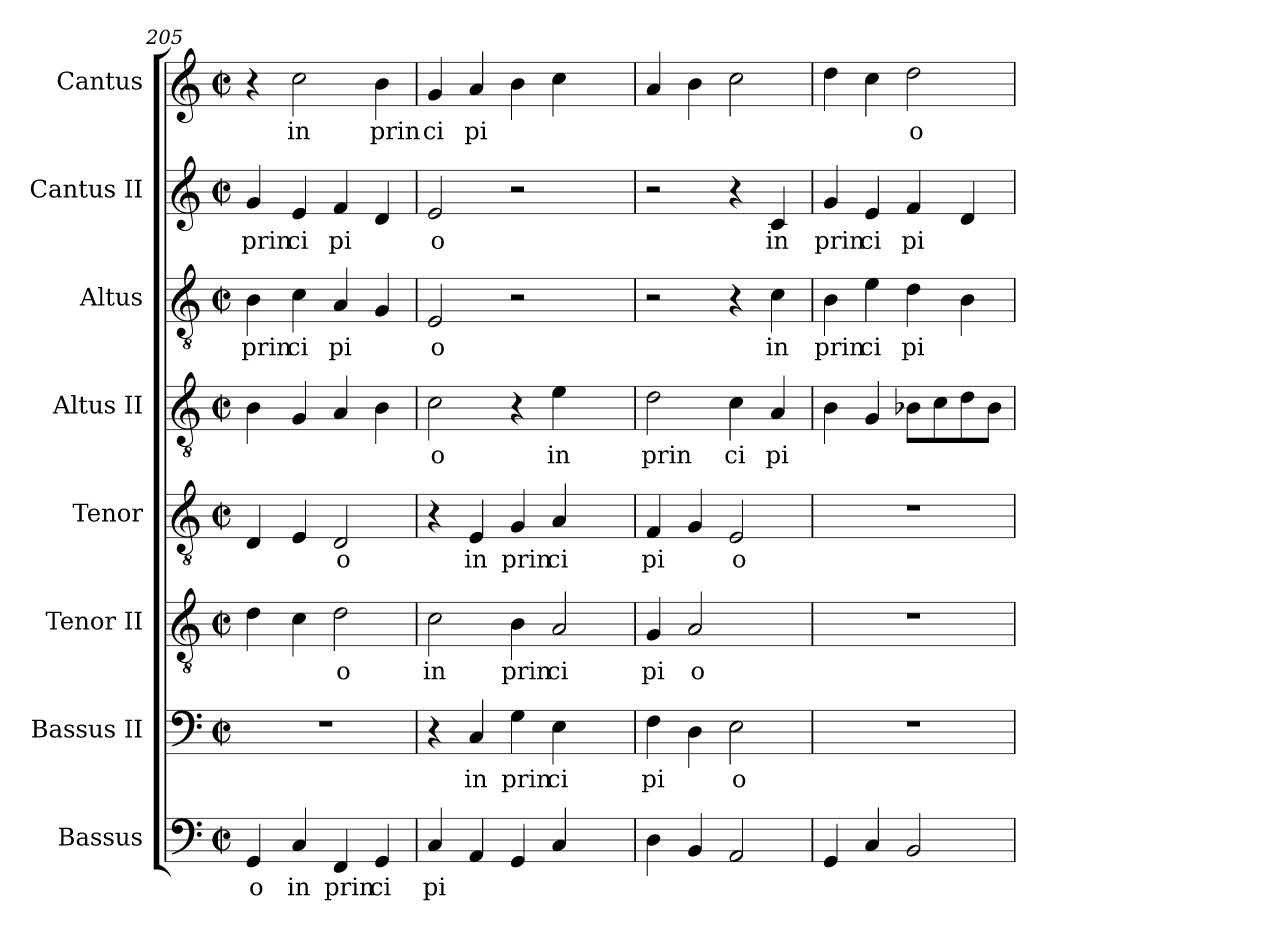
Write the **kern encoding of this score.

**kern	**text	**kern	**text	**kern	**text	**kern	**text	**kern	**text	**kern	**text	**kern	**text	**kern	**text
*part8	*part8	*part7	*part7	*part6	*part6	*part5	*part5	*part4	*part4	*part3	*part3	*part2	*part2	*part1	*part1
*staff8	*staff8	*staff7	*staff7	*staff6	*staff6	*staff5	*staff5	*staff4	*staff4	*staff3	*staff3	*staff2	*staff2	*staff1	*staff1
*I"Bassus	*	*I"Bassus II	*	*I"Tenor II	*	*I"Tenor	*	*I"Altus II	*	*I"Altus	*	*I"Cantus II	*	*I"Cantus	*
*I'Bassus	*	*I'Bassus II	*	*	*	*I'Tenor	*	*I'Altus II	*	*I'Altus	*	*I'Cantus II	*	*I'Cantus	*
*clefF4	*	*clefF4	*	*clefGv2	*	*clefGv2	*	*clefGv2	*	*clefGv2	*	*clefG2	*	*clefG2	*
*	*	*	*	*	*	*k[]	*	*	*	*	*	*	*	*	*
*	*	*	*	*	*	*C:	*	*	*	*	*	*	*	*	*
*M2/2	*	*M2/2	*	*M2/2	*	*M2/2	*	*M2/2	*	*M2/2	*	*M2/2	*	*M2/2	*
*met(c|)	*	*met(c|)	*	*met(c|)	*	*met(c|)	*	*met(c|)	*	*met(c|)	*	*met(c|)	*	*met(c|)	*
=205	=205	=205	=205	=205	=205	=205	=205	=205	=205	=205	=205	=205	=205	=205	=205
!	!LO:LY:b:cj	!	!	!	!	!	!	!	!	!	!LO:LY:b:cj	!	!LO:LY:b:cj	!	!
4GG/	o	1r	.	4d\	.	4D/	.	4B\	.	4B\	prin	4g/	prin	4r	.
!	!LO:LY:b:cj	!	!	!	!	!	!	!	!	!	!LO:LY:b:cj	!	!LO:LY:b:cj	!	!LO:LY:b:cj
4C/	in	.	.	4c\	.	4E/	.	4G/	.	4c\	ci	4e/	ci	2cc\	in
!	!LO:LY:b:cj	!	!	!	!LO:LY:b:cj	!	!LO:LY:b:cj	!	!	!	!LO:LY:b:cj	!	!LO:LY:b:cj	!	!
4FF/	prin	.	.	2d\	o	2D/	o	4A/	.	4A/	pi	4f/	pi	.	.
!	!LO:LY:b:cj	!	!	!	!	!	!	!	!	!	!	!	!	!	!LO:LY:b:cj
4GG/	ci	.	.	.	.	.	.	4B\	.	4G/	.	4d/	.	4b\	prin
=206	=206	=206	=206	=206	=206	=206	=206	=206	=206	=206	=206	=206	=206	=206	=206
!	!LO:LY:b:cj	!	!	!	!LO:LY:b:cj	!	!	!	!LO:LY:b:cj	!	!LO:LY:b:cj	!	!LO:LY:b:cj	!	!LO:LY:b:cj
4C/	pi	4r	.	2c\	in	4r	.	2c\	o	2E/	o	2e/	o	4g/	ci
!	!	!	!LO:LY:b:cj	!	!	!	!LO:LY:b:cj	!	!	!	!	!	!	!	!LO:LY:b:cj
4AA/	.	4C/	in	.	.	4E/	in	.	.	.	.	.	.	4a/	pi
!	!	!	!LO:LY:b:cj	!	!LO:LY:b:cj	!	!LO:LY:b:cj	!	!	!	!	!	!	!	!
4GG/	.	4G\	prin	4B\	prin	4G/	prin	4r	.	2r	.	2r	.	4b\	.
!	!	!	!LO:LY:b:cj	!	!LO:LY:b:cj	!	!LO:LY:b:cj	!	!LO:LY:b:cj	!	!	!	!	!	!
4C/	.	4E\	ci	2A/	ci	4A/	ci	4e\	in	.	.	.	.	4cc\	.
4ryy	.	4ryy	.	.	.	4ryy	.	4ryy	.	4ryy	.	4ryy	.	4ryy	.
=207	=207	=207	=207	=207	=207	=207	=207	=207	=207	=207	=207	=207	=207	=207	=207
!	!	!	!LO:LY:b:cj	!	!LO:LY:b:cj	!	!LO:LY:b:cj	!	!LO:LY:b:cj	!	!	!	!	!	!
4D\	.	4F\	pi	4G/	pi	4F/	pi	2d\	prin	2r	.	2r	.	4a/	.
!	!	!	!	!LO:N:vis=2	!LO:LY:b:cj	!	!	!	!	!	!	!	!	!	!
4BB/	.	4D\	.	4A/	o	4G/	.	.	.	.	.	.	.	4b\	.
!	!	!	!LO:LY:b:cj	!	!	!	!LO:LY:b:cj	!	!LO:LY:b:cj	!	!	!	!	!	!
2AA/	.	2E\	o	2ryy	.	2E/	o	4c\	ci	4r	.	4r	.	2cc\	.
!	!	!	!	!	!	!	!	!	!LO:LY:b:cj	!	!LO:LY:b:cj	!	!LO:LY:b:cj	!	!
.	.	.	.	.	.	.	.	4A/	pi	4c\	in	4c/	in	.	.
=208	=208	=208	=208	=208	=208	=208	=208	=208	=208	=208	=208	=208	=208	=208	=208
!	!	!	!	!	!	!	!	!	!	!	!LO:LY:b:cj	!	!LO:LY:b:cj	!	!
4GG/	.	1r	.	1r	.	1r	.	4B\	.	4B\	prin	4g/	prin	4dd\	.
!	!	!	!	!	!	!	!	!	!	!	!LO:LY:b:cj	!	!LO:LY:b:cj	!	!
4C/	.	.	.	.	.	.	.	4G/	.	4e\	ci	4e/	ci	4cc\	.
!	!	!	!	!	!	!	!	!	!	!	!LO:LY:b:cj	!	!LO:LY:b:cj	!	!LO:LY:b:cj
2BB/	.	.	.	.	.	.	.	8B-X\L	.	4d\	pi	4f/	pi	2dd\	o
.	.	.	.	.	.	.	.	8c\	.	.	.	.	.	.	.
.	.	.	.	.	.	.	.	8d\	.	4B\	.	4d/	.	.	.
.	.	.	.	.	.	.	.	8B-\J	.	.	.	.	.	.	.
=	=	=	=	=	=	=	=	=	=	=	=	=	=	=	=
*-	*-	*-	*-	*-	*-	*-	*-	*-	*-	*-	*-	*-	*-	*-	*-
